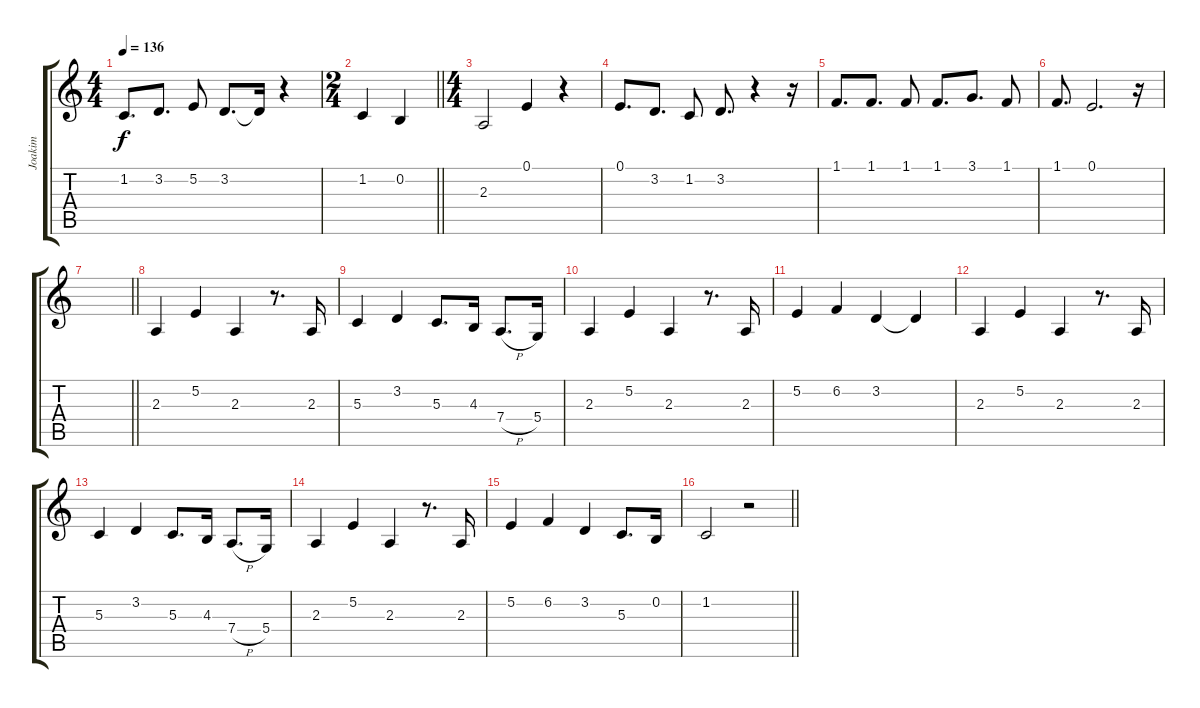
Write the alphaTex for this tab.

\track ("Joakim" "Joakim") {instrument lead2sawtooth}
\staff {score tabs}
\tuning (E4 B3 G3 D3 A2 E2) {hide}
\ts (4 4)
\tempo 136
\clef g2
\ks c
1.2.8{d dy f} 3.2.8{d} 5.2.8 3.2.8{d} 3.2{t}.16 r.4 |
\ts (2 4)
\barLineRight lightlight
1.2.4 0.2.4 |
\ts (4 4)
2.3.2 0.1.4 r.4 |
0.1.8{d} 3.2.8{d} 1.2.8 3.2.8{d} r.4 r.16 |
1.1.8{d} 1.1.8{d} 1.1.8 1.1.8{d} 3.1.8{d} 1.1.8 |
1.1.8{d} 0.1.2{d} r.16 |
\barLineRight lightlight
|
2.3.4 5.2.4 2.3.4 r.8{d} 2.3.16 |
5.3.4 3.2.4 5.3.8{d} 4.3.16 7.4{h}.8{d} 5.4.16 |
2.3.4 5.2.4 2.3.4 r.8{d} 2.3.16 |
5.2.4 6.2.4 3.2.4 3.2{t}.4 |
2.3.4 5.2.4 2.3.4 r.8{d} 2.3.16 |
5.3.4 3.2.4 5.3.8{d} 4.3.16 7.4{h}.8{d} 5.4.16 |
2.3.4 5.2.4 2.3.4 r.8{d} 2.3.16 |
5.2.4 6.2.4 3.2.4 5.3.8{d} 0.2.16 |
\barLineRight lightlight
1.2.2 r.2
